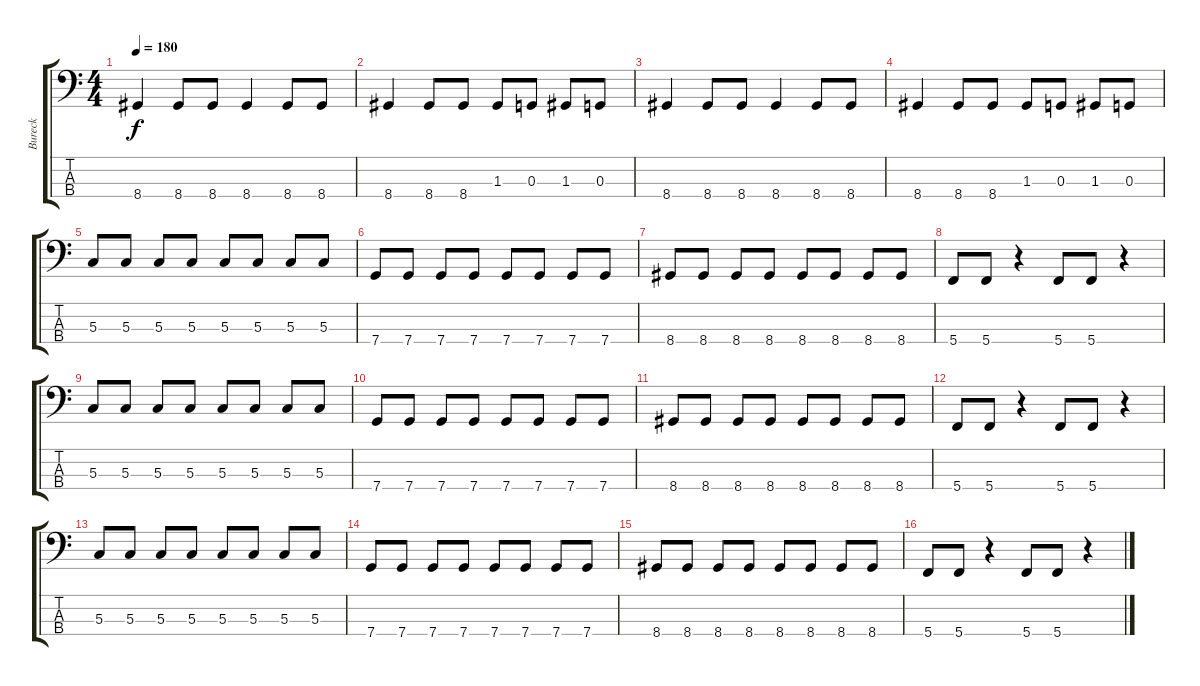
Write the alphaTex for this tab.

\track ("Bureck" "Bureck") {instrument electricbassfinger}
\staff {score tabs}
\tuning (F2 C2 G1 C1) {hide}
\ts (4 4)
\tempo 180
\clef f4
\ks c
8.4.4{dy f} 8.4.8 8.4.8 8.4.4 8.4.8 8.4.8 |
8.4.4 8.4.8 8.4.8 1.3.8 0.3.8 1.3.8 0.3.8 |
8.4.4 8.4.8 8.4.8 8.4.4 8.4.8 8.4.8 |
8.4.4 8.4.8 8.4.8 1.3.8 0.3.8 1.3.8 0.3.8 |
5.3.8 5.3.8 5.3.8 5.3.8 5.3.8 5.3.8 5.3.8 5.3.8 |
7.4.8 7.4.8 7.4.8 7.4.8 7.4.8 7.4.8 7.4.8 7.4.8 |
8.4.8 8.4.8 8.4.8 8.4.8 8.4.8 8.4.8 8.4.8 8.4.8 |
5.4.8 5.4.8 r.4 5.4.8 5.4.8 r.4 |
5.3.8 5.3.8 5.3.8 5.3.8 5.3.8 5.3.8 5.3.8 5.3.8 |
7.4.8 7.4.8 7.4.8 7.4.8 7.4.8 7.4.8 7.4.8 7.4.8 |
8.4.8 8.4.8 8.4.8 8.4.8 8.4.8 8.4.8 8.4.8 8.4.8 |
5.4.8 5.4.8 r.4 5.4.8 5.4.8 r.4 |
5.3.8 5.3.8 5.3.8 5.3.8 5.3.8 5.3.8 5.3.8 5.3.8 |
7.4.8 7.4.8 7.4.8 7.4.8 7.4.8 7.4.8 7.4.8 7.4.8 |
8.4.8 8.4.8 8.4.8 8.4.8 8.4.8 8.4.8 8.4.8 8.4.8 |
5.4.8 5.4.8 r.4 5.4.8 5.4.8 r.4
